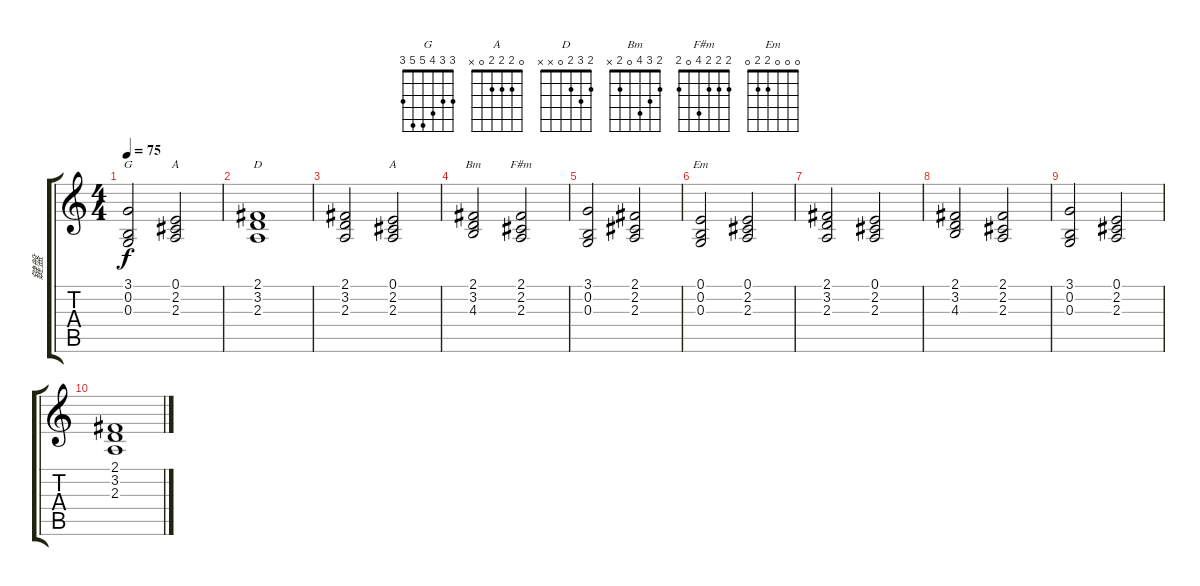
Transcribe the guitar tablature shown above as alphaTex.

\track ("鍵盤" "鍵盤") {instrument synthstrings2}
\staff {score tabs}
\tuning (E4 B3 G3 D3 A2 E2) {hide}
\chord ("G" 3 3 4 5 5 3)
\chord ("A" 5 5 6 7 7 5) {firstfret 5}
\chord ("D" 2 3 2 0 x x)
\chord ("A" 0 2 2 2 0 x)
\chord ("Bm" 2 3 4 0 2 x)
\chord ("F#m" 2 2 2 4 0 2)
\chord ("Em" 0 0 0 2 2 0)
\ts (4 4)
\tempo 75
\clef g2
\ks c
(3.1 0.2 0.3).2{ch "G" dy f} (0.1 2.2 2.3).2{ch "A"} |
(2.1 3.2 2.3).1{ch "D"} |
(2.1 3.2 2.3).2 (0.1 2.2 2.3).2{ch "A"} |
(2.1 3.2 4.3).2{ch "Bm"} (2.1 2.2 2.3).2{ch "F#m"} |
(3.1 0.2 0.3).2 (2.1 2.2 2.3).2 |
(0.1 0.2 0.3).2{ch "Em"} (0.1 2.2 2.3).2 |
(2.1 3.2 2.3).2 (0.1 2.2 2.3).2 |
(2.1 3.2 4.3).2 (2.1 2.2 2.3).2 |
(3.1 0.2 0.3).2 (0.1 2.2 2.3).2 |
(2.1 3.2 2.3).1
